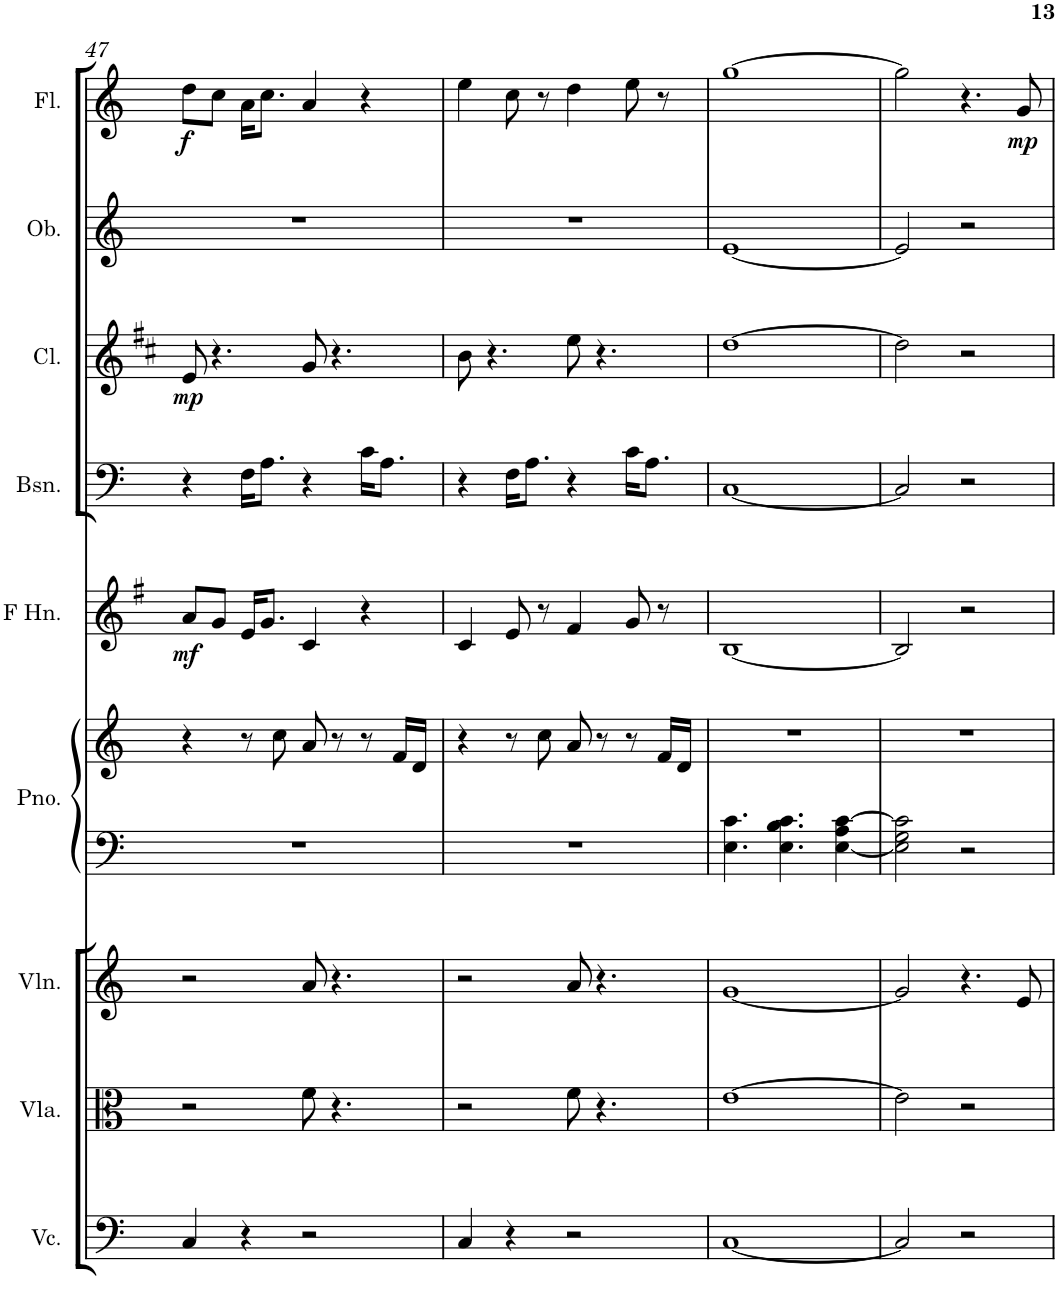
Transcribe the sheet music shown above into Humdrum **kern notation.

**kern	**kern	**kern	**kern	**kern	**kern	**dynam	**kern	**kern	**dynam	**kern	**kern	**dynam
*part9	*part8	*part7	*part6	*part6	*part5	*part5	*part4	*part3	*part3	*part2	*part1	*part1
*staff10	*staff9	*staff8	*staff7	*staff6	*staff5	*staff5	*staff4	*staff3	*staff3	*staff2	*staff1	*staff1
*I"Violoncello	*I"Viola	*I"Violin	*I"Grand Piano	*	*I"French Horn	*	*I"Bassoon	*I"Clarinet	*	*I"Oboe	*I"Flute	*
*I'Vc.	*I'Vla.	*I'Vln.	*I'Pno.	*	*I'F Hn.	*	*I'Bsn.	*I'Cl.	*	*I'Ob.	*I'Fl.	*
!!LO:PB:g=z
*clefF4	*clefC3	*clefG2	*clefF4	*clefG2	*clefG2	*	*clefF4	*clefG2	*	*clefG2	*clefG2	*
*	*	*	*	*	*Trd4c7	*	*	*Trd1c2	*	*	*	*
*k[]	*k[]	*k[]	*k[]	*k[]	*k[f#]	*	*k[]	*k[f#c#]	*	*k[]	*k[]	*
*C:	*C:	*C:	*C:	*C:	*G:	*	*C:	*D:	*	*C:	*C:	*
*M4/4	*M4/4	*M4/4	*M4/4	*M4/4	*M4/4	*	*M4/4	*M4/4	*	*M4/4	*M4/4	*
=47	=47	=47	=47	=47	=47	=47	=47	=47	=47	=47	=47	=47
!	!	!	!	!	!	!LO:DY:b	!	!	!LO:DY:b	!	!	!LO:DY:b
4C/	2r	2r	1r	4r	8a/L	mf	4r	8e/	mp	1r	8dd\L	f
.	.	.	.	.	8g/J	.	.	4.r	.	.	8cc\J	.
4r	.	.	.	8r	16e/KL	.	16F\KL	.	.	.	16a\KL	.
.	.	.	.	.	8.g/J	.	8.A\J	.	.	.	8.cc\J	.
.	.	.	.	8cc\	.	.	.	.	.	.	.	.
2r	8f\	8a/	.	8a/	4c/	.	4r	8g/	.	.	4a/	.
.	4.r	4.r	.	8r	.	.	.	4.r	.	.	.	.
.	.	.	.	8r	4r	.	16c\KL	.	.	.	4r	.
.	.	.	.	.	.	.	8.A\J	.	.	.	.	.
.	.	.	.	16f/LL	.	.	.	.	.	.	.	.
.	.	.	.	16d/JJ	.	.	.	.	.	.	.	.
=48	=48	=48	=48	=48	=48	=48	=48	=48	=48	=48	=48	=48
4C/	2r	2r	1r	4r	4c/	.	4r	8b\	.	1r	4ee\	.
.	.	.	.	.	.	.	.	4.r	.	.	.	.
4r	.	.	.	8r	8e/	.	16F\KL	.	.	.	8cc\	.
.	.	.	.	.	.	.	8.A\J	.	.	.	.	.
.	.	.	.	8cc\	8r	.	.	.	.	.	8r	.
2r	8f\	8a/	.	8a/	4f#/	.	4r	8ee\	.	.	4dd\	.
.	4.r	4.r	.	8r	.	.	.	4.r	.	.	.	.
.	.	.	.	8r	8g/	.	16c\KL	.	.	.	8ee\	.
.	.	.	.	.	.	.	8.A\J	.	.	.	.	.
.	.	.	.	16f/LL	8r	.	.	.	.	.	8r	.
.	.	.	.	16d/JJ	.	.	.	.	.	.	.	.
=49	=49	=49	=49	=49	=49	=49	=49	=49	=49	=49	=49	=49
[1C	[1e	[1g	4.E\ 4.c\	1r	[1B	.	[1C	[1dd	.	[1e	[1gg	.
.	.	.	4.E\ 4.B\ 4.c\	.	.	.	.	.	.	.	.	.
.	.	.	[4E\ 4A\ [4c\	.	.	.	.	.	.	.	.	.
=50	=50	=50	=50	=50	=50	=50	=50	=50	=50	=50	=50	=50
2C/]	2e\]	2g/]	2E\] 2G\ 2c\]	1r	2B/]	.	2C/]	2dd\]	.	2e/]	2gg\]	.
2r	2r	4.r	2r	.	2r	.	2r	2r	.	2r	4.r	.
!	!	!	!	!	!	!	!	!	!	!	!	!LO:DY:b
.	.	8e/	.	.	.	.	.	.	.	.	8g/	mp
=	=	=	=	=	=	=	=	=	=	=	=	=
*-	*-	*-	*-	*-	*-	*-	*-	*-	*-	*-	*-	*-
